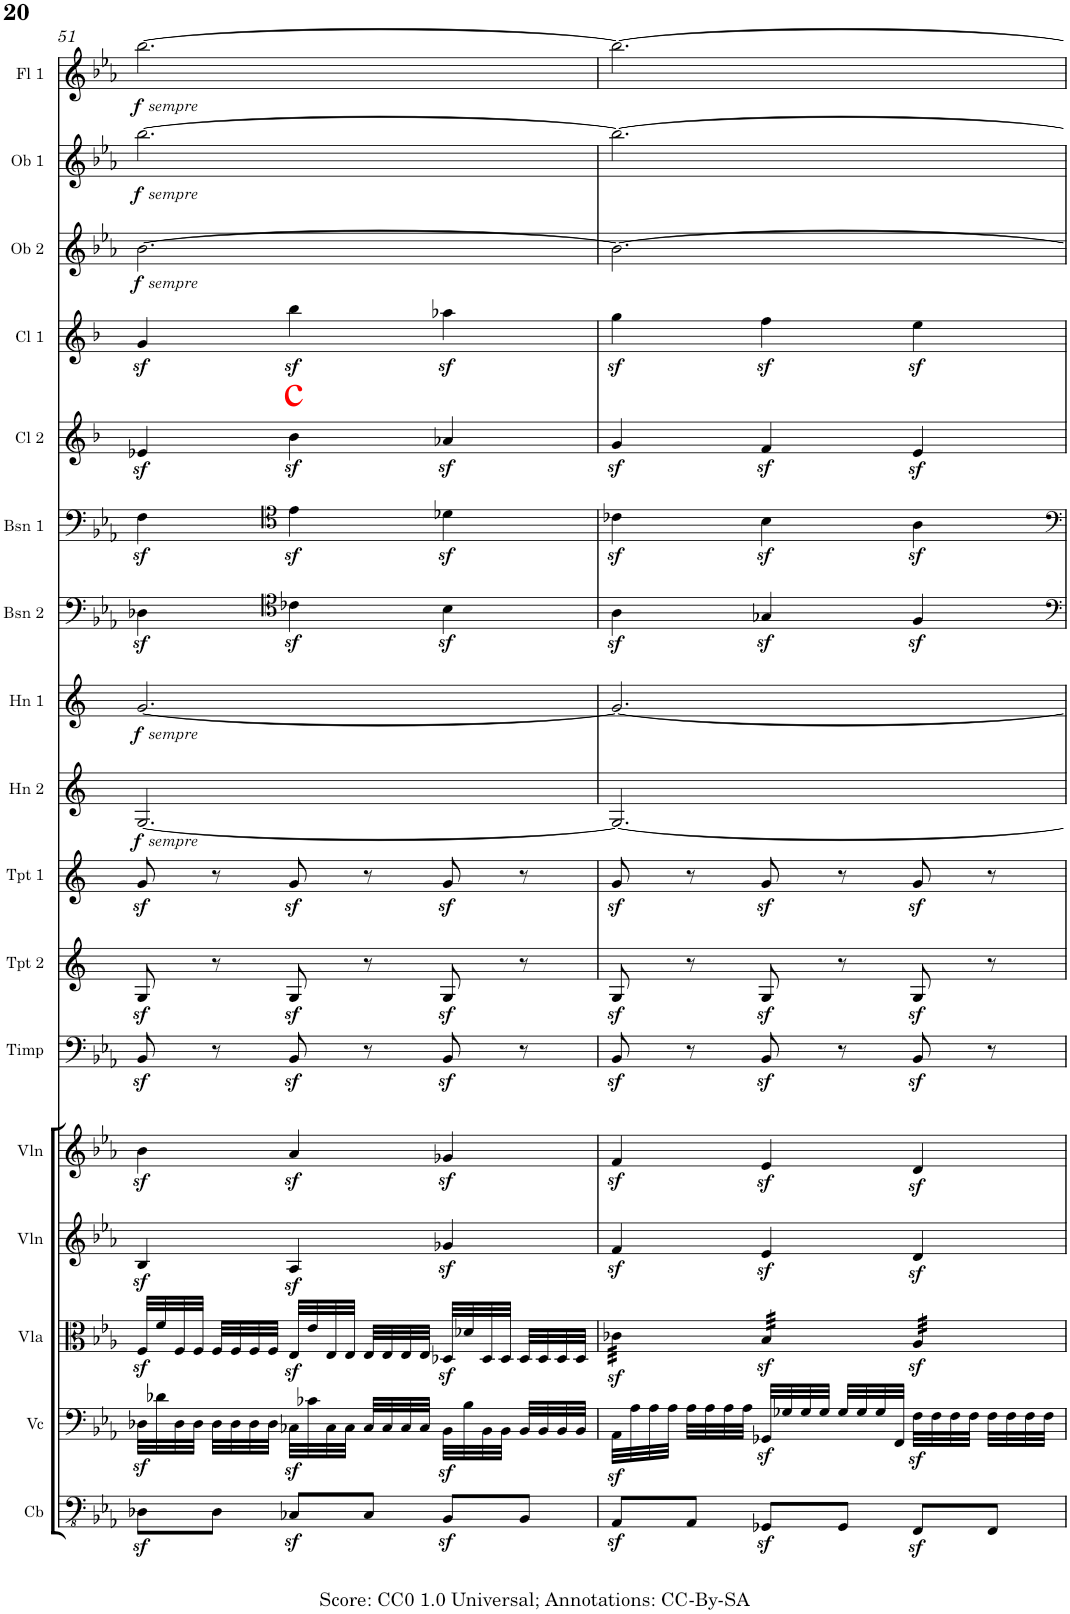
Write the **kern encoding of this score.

**kern	**kern	**kern	**kern	**kern	**kern	**kern	**kern	**kern	**dynam	**kern	**dynam	**kern	**kern	**kern	**kern	**text	**kern	**dynam	**kern	**dynam	**kern	**dynam
*part17	*part16	*part15	*part14	*part13	*part12	*part11	*part10	*part9	*part9	*part8	*part8	*part7	*part6	*part5	*part4	*part4	*part3	*part3	*part2	*part2	*part1	*part1
*staff17	*staff16	*staff15	*staff14	*staff13	*staff12	*staff11	*staff10	*staff9	*staff9	*staff8	*staff8	*staff7	*staff6	*staff5	*staff4	*staff4	*staff3	*staff3	*staff2	*staff2	*staff1	*staff1
*I"Contrabass	*I"Violoncello	*I"Viola	*I"Violin	*I"Violin	*I"Timpani	*I"Eb Trumpet 2	*I"Eb Trumpet 1	*I"Eb Horn 2	*	*I"Eb Horn 1	*	*I"Bassoon 2	*I"Bassoon 1	*I"Bb Clarinet 2	*I"Bb Clarinet 1	*	*I"Oboe 2	*	*I"Oboe 1	*	*I"Flute 1	*
*I'Cb	*I'Vc	*I'Vla	*I'Vln	*I'Vln	*I'Timp	*I'Tpt 2	*I'Tpt 1	*I'Hn 2	*	*I'Hn 1	*	*I'Bsn 2	*I'Bsn 1	*I'Cl 2	*I'Cl 1	*	*I'Ob 2	*	*I'Ob 1	*	*I'Fl 1	*
!!LO:PB:g=z
*clefFv4	*clefF4	*clefC3	*clefG2	*clefG2	*clefF4	*clefG2	*clefG2	*clefG2	*	*clefG2	*	*clefF4	*clefF4	*clefG2	*clefG2	*	*clefG2	*	*clefG2	*	*clefG2	*
*	*	*	*	*	*	*Trd-2c-3	*Trd-2c-3	*Trd5c9	*	*Trd5c9	*	*	*	*Trd1c2	*Trd1c2	*	*	*	*	*	*	*
*k[b-e-a-]	*k[b-e-a-]	*k[b-e-a-]	*k[b-e-a-]	*k[b-e-a-]	*k[b-e-a-]	*k[]	*k[]	*k[]	*	*k[]	*	*k[b-e-a-]	*k[b-e-a-]	*k[b-]	*k[b-]	*	*k[b-e-a-]	*	*k[b-e-a-]	*	*k[b-e-a-]	*
*M3/4	*M3/4	*M3/4	*M3/4	*M3/4	*M3/4	*M3/4	*M3/4	*M3/4	*	*M3/4	*	*M3/4	*M3/4	*M3/4	*M3/4	*	*M3/4	*	*M3/4	*	*M3/4	*
=51	=51	=51	=51	=51	=51	=51	=51	=51	=51	=51	=51	=51	=51	=51	=51	=51	=51	=51	=51	=51	=51	=51
!	!	!	!	!	!	!	!	!	!LO:DY:b	!	!	!	!	!	!	!	!	!	!	!	!	!
!	!	!	!	!	!	!	!	!	!LO:DY:n=1:b	!	!LO:DY:b	!	!	!	!	!	!	!	!	!	!	!
!	!	!	!	!	!	!	!	!	!	!	!LO:DY:n=1:b	!	!	!	!	!	!	!LO:DY:b	!	!	!	!
!	!	!	!	!	!	!	!	!	!	!	!	!	!	!	!	!	!	!LO:DY:n=1:b	!	!LO:DY:b	!	!
!	!	!	!	!	!	!	!	!	!	!	!	!	!	!	!	!	!	!	!	!LO:DY:n=1:b	!	!LO:DY:b
!	!	!	!	!	!	!	!	!	!	!	!	!	!	!	!	!	!	!	!	!	!	!LO:DY:n=1:b
8DD-Xz<\L	32D-Xz<\LLL	32Fz</LLL	4B-z</	4b-z<\	8BB-z</	8Gz</	8gz</	[2.G/	f other-dynamics	[2.g/	f other-dynamics	4D-Xz<\	4Fz<\	4e-Xz</	4gz</	.	[2.b-\	f other-dynamics	[2.bb-\	f other-dynamics	[2.bb-\	f other-dynamics
.	32d-X\	32f/	.	.	.	.	.	.	.	.	.	.	.	.	.	.	.	.	.	.	.	.
.	32D-\	32F/	.	.	.	.	.	.	.	.	.	.	.	.	.	.	.	.	.	.	.	.
.	32D-\JJJ	32F/JJJ	.	.	.	.	.	.	.	.	.	.	.	.	.	.	.	.	.	.	.	.
8DD-\J	32D-\LLL	32F/LLL	.	.	8r	8r	8r	.	.	.	.	.	.	.	.	.	.	.	.	.	.	.
.	32D-\	32F/	.	.	.	.	.	.	.	.	.	.	.	.	.	.	.	.	.	.	.	.
.	32D-\	32F/	.	.	.	.	.	.	.	.	.	.	.	.	.	.	.	.	.	.	.	.
.	32D-\JJJ	32F/JJJ	.	.	.	.	.	.	.	.	.	.	.	.	.	.	.	.	.	.	.	.
*	*	*	*	*	*	*	*	*	*	*	*	*clefC4	*clefC4	*	*	*	*	*	*	*	*	*
!	!	!	!	!	!	!	!	!	!	!	!	!	!	!	!	!LO:LY:b:color=#FF0000	!	!	!	!	!	!
8CC-Xz</L	32C-Xz<\LLL	32E-z</LLL	4A-z</	4a-z</	8BB-z</	8Gz</	8gz</	.	.	.	.	4c-Xz<\	4e-z<\	4b-z<\	4bb-z<\	c	.	.	.	.	.	.
.	32c-X\	32e-/	.	.	.	.	.	.	.	.	.	.	.	.	.	.	.	.	.	.	.	.
.	32C-\	32E-/	.	.	.	.	.	.	.	.	.	.	.	.	.	.	.	.	.	.	.	.
.	32C-\JJJ	32E-/JJJ	.	.	.	.	.	.	.	.	.	.	.	.	.	.	.	.	.	.	.	.
8CC-/J	32C-/LLL	32E-/LLL	.	.	8r	8r	8r	.	.	.	.	.	.	.	.	.	.	.	.	.	.	.
.	32C-/	32E-/	.	.	.	.	.	.	.	.	.	.	.	.	.	.	.	.	.	.	.	.
.	32C-/	32E-/	.	.	.	.	.	.	.	.	.	.	.	.	.	.	.	.	.	.	.	.
.	32C-/JJJ	32E-/JJJ	.	.	.	.	.	.	.	.	.	.	.	.	.	.	.	.	.	.	.	.
8BBB-z</L	32BB-z<\LLL	32D-Xz</LLL	4g-Xz</	4g-Xz</	8BB-z</	8Gz</	8gz</	.	.	.	.	4B-z<\	4d-Xz<\	4a-Xz</	4aa-Xz<\	.	.	.	.	.	.	.
.	32B-\	32d-X/	.	.	.	.	.	.	.	.	.	.	.	.	.	.	.	.	.	.	.	.
.	32BB-\	32D-/	.	.	.	.	.	.	.	.	.	.	.	.	.	.	.	.	.	.	.	.
.	32BB-\JJJ	32D-/JJJ	.	.	.	.	.	.	.	.	.	.	.	.	.	.	.	.	.	.	.	.
8BBB-/J	32BB-/LLL	32D-/LLL	.	.	8r	8r	8r	.	.	.	.	.	.	.	.	.	.	.	.	.	.	.
.	32BB-/	32D-/	.	.	.	.	.	.	.	.	.	.	.	.	.	.	.	.	.	.	.	.
.	32BB-/	32D-/	.	.	.	.	.	.	.	.	.	.	.	.	.	.	.	.	.	.	.	.
.	32BB-/JJJ	32D-/JJJ	.	.	.	.	.	.	.	.	.	.	.	.	.	.	.	.	.	.	.	.
=52	=52	=52	=52	=52	=52	=52	=52	=52	=52	=52	=52	=52	=52	=52	=52	=52	=52	=52	=52	=52	=52	=52
*	*	*tremolo	*	*	*	*	*	*	*	*	*	*	*	*	*	*	*	*	*	*	*	*
8AAA-z</L	32AA-z<\LLL	32c-Xz<\LLL	4fz</	4fz</	8BB-z</	8Gz</	8gz</	2.G/_	.	2.g/_	.	4A-z<\	4c-Xz<\	4gz</	4ggz<\	.	2.b-\_	.	2.bb-\_	.	2.bb-\_	.
.	32A-\	32c-Xz<\	.	.	.	.	.	.	.	.	.	.	.	.	.	.	.	.	.	.	.	.
.	32A-\	32c-Xz<\	.	.	.	.	.	.	.	.	.	.	.	.	.	.	.	.	.	.	.	.
.	32A-\JJJ	32c-Xz<\	.	.	.	.	.	.	.	.	.	.	.	.	.	.	.	.	.	.	.	.
8AAA-/J	32A-\LLL	32c-Xz<\	.	.	8r	8r	8r	.	.	.	.	.	.	.	.	.	.	.	.	.	.	.
.	32A-\	32c-Xz<\	.	.	.	.	.	.	.	.	.	.	.	.	.	.	.	.	.	.	.	.
.	32A-\	32c-Xz<\	.	.	.	.	.	.	.	.	.	.	.	.	.	.	.	.	.	.	.	.
.	32A-\JJJ	32c-Xz<\JJJ	.	.	.	.	.	.	.	.	.	.	.	.	.	.	.	.	.	.	.	.
8GGG-Xz</L	32GG-Xz</LLL	32B-z</LLL	4e-z</	4e-z</	8BB-z</	8Gz</	8gz</	.	.	.	.	4G-Xz</	4B-z<\	4fz</	4ffz<\	.	.	.	.	.	.	.
.	32G-X/	32B-z</	.	.	.	.	.	.	.	.	.	.	.	.	.	.	.	.	.	.	.	.
.	32G-/	32B-z</	.	.	.	.	.	.	.	.	.	.	.	.	.	.	.	.	.	.	.	.
.	32G-/JJJ	32B-z</	.	.	.	.	.	.	.	.	.	.	.	.	.	.	.	.	.	.	.	.
8GGG-/J	32G-/LLL	32B-z</	.	.	8r	8r	8r	.	.	.	.	.	.	.	.	.	.	.	.	.	.	.
.	32G-/	32B-z</	.	.	.	.	.	.	.	.	.	.	.	.	.	.	.	.	.	.	.	.
.	32G-/	32B-z</	.	.	.	.	.	.	.	.	.	.	.	.	.	.	.	.	.	.	.	.
.	32FF/JJJ	32B-z</JJJ	.	.	.	.	.	.	.	.	.	.	.	.	.	.	.	.	.	.	.	.
8FFFz</L	32Fz<\LLL	32A-z</LLL	4dz</	4dz</	8BB-z</	8Gz</	8gz</	.	.	.	.	4Fz</	4A-z<\	4ez</	4eez<\	.	.	.	.	.	.	.
.	32F\	32A-z</	.	.	.	.	.	.	.	.	.	.	.	.	.	.	.	.	.	.	.	.
.	32F\	32A-z</	.	.	.	.	.	.	.	.	.	.	.	.	.	.	.	.	.	.	.	.
.	32F\JJJ	32A-z</	.	.	.	.	.	.	.	.	.	.	.	.	.	.	.	.	.	.	.	.
8FFF/J	32F\LLL	32A-z</	.	.	8r	8r	8r	.	.	.	.	.	.	.	.	.	.	.	.	.	.	.
.	32F\	32A-z</	.	.	.	.	.	.	.	.	.	.	.	.	.	.	.	.	.	.	.	.
.	32F\	32A-z</	.	.	.	.	.	.	.	.	.	.	.	.	.	.	.	.	.	.	.	.
.	32F\JJJ	32A-z</JJJ	.	.	.	.	.	.	.	.	.	.	.	.	.	.	.	.	.	.	.	.
*	*	*Xtremolo	*	*	*	*	*	*	*	*	*	*	*	*	*	*	*	*	*	*	*	*
=	=	=	=	=	=	=	=	=	=	=	=	=	=	=	=	=	=	=	=	=	=	=
*-	*-	*-	*-	*-	*-	*-	*-	*-	*-	*-	*-	*-	*-	*-	*-	*-	*-	*-	*-	*-	*-	*-
